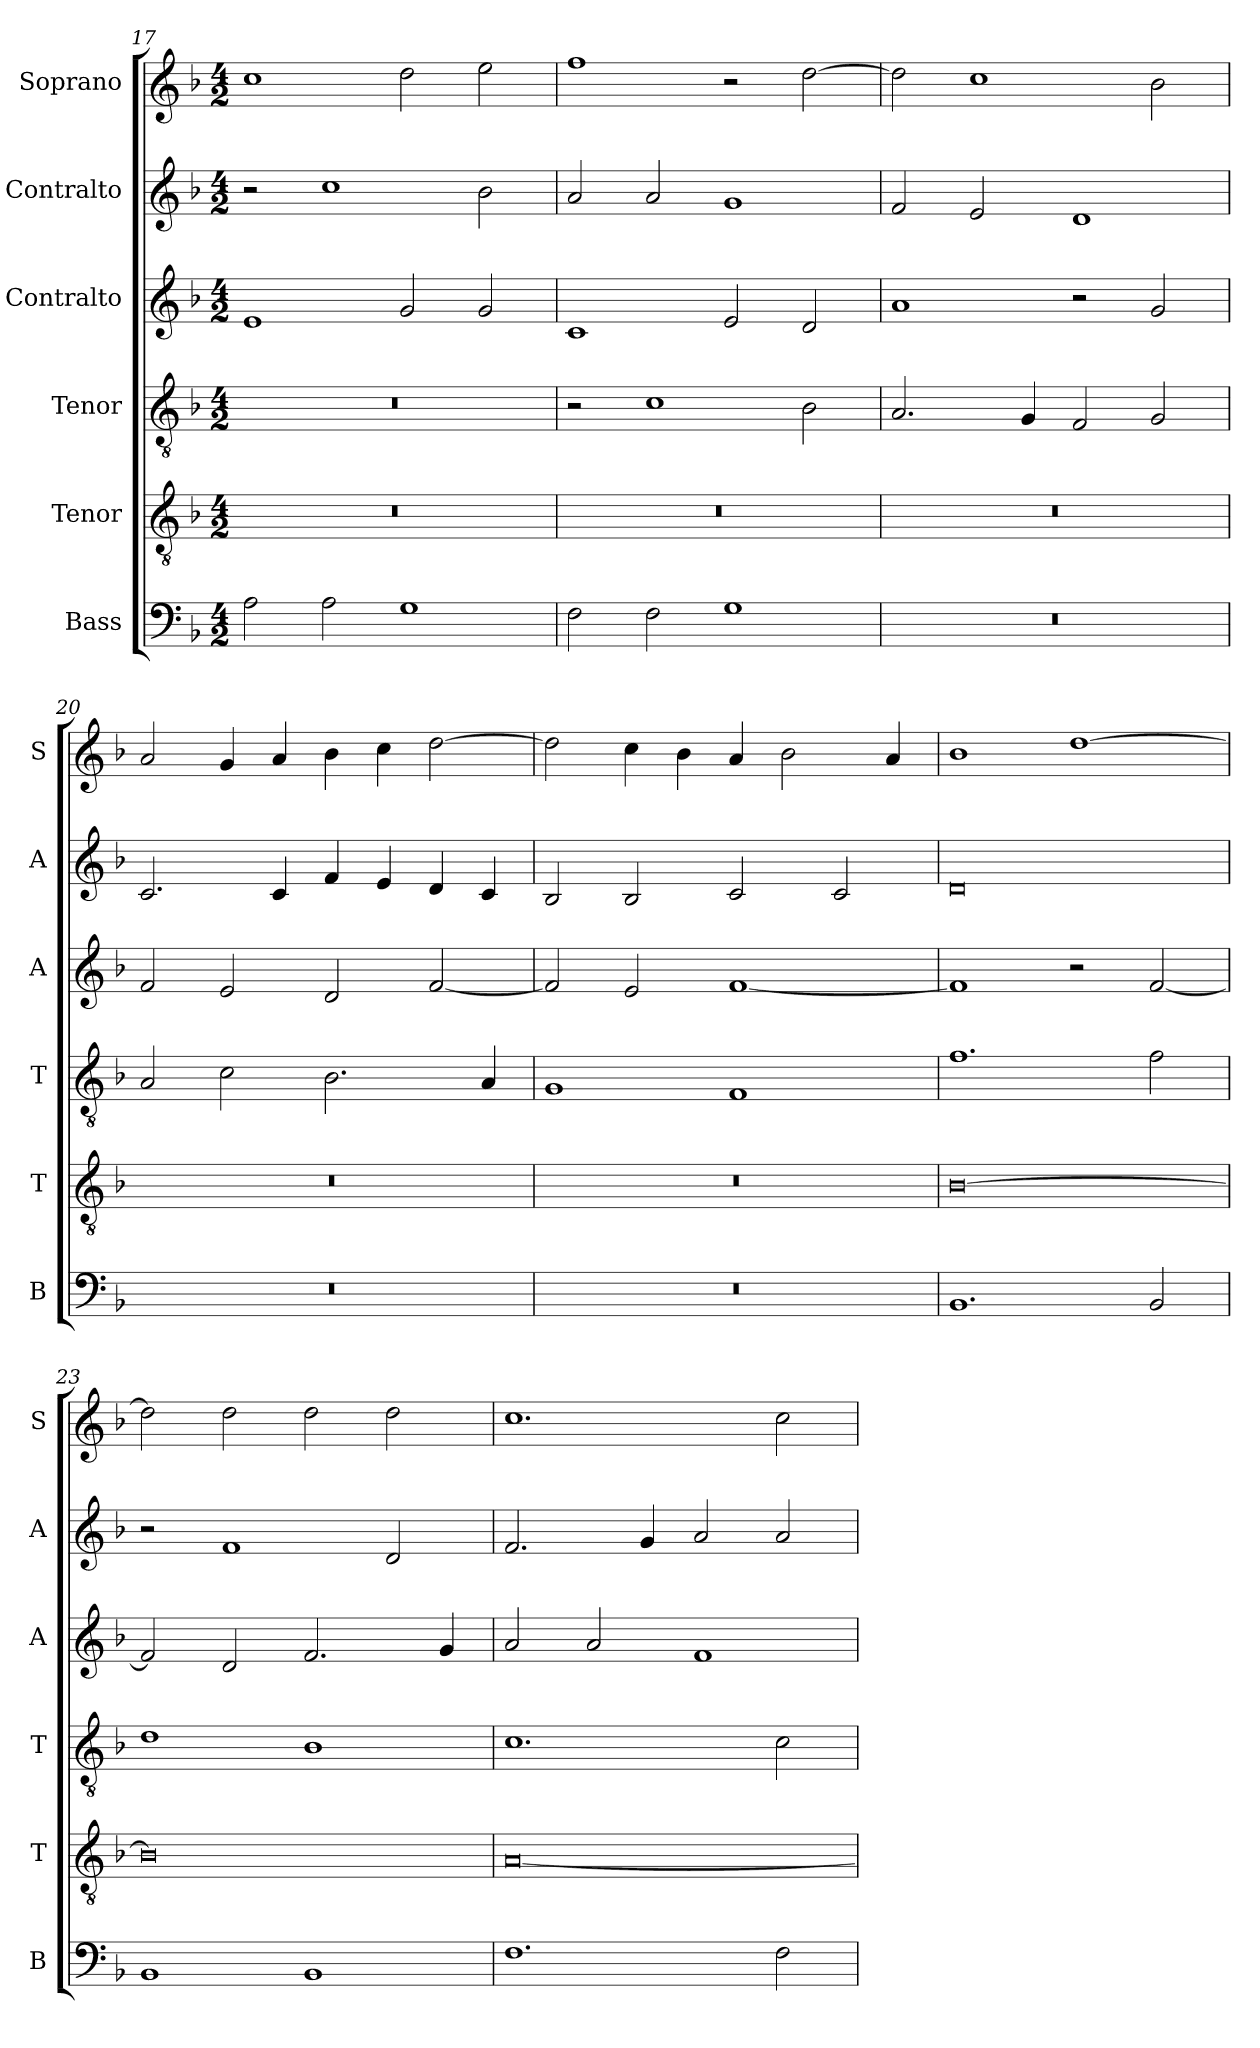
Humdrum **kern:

**kern	**kern	**kern	**kern	**kern	**kern
*part6	*part5	*part4	*part3	*part2	*part1
*staff6	*staff5	*staff4	*staff3	*staff2	*staff1
*I"Bass	*I"Tenor	*I"Tenor	*I"Contralto	*I"Contralto	*I"Soprano
*I'B	*I'T	*I'T	*I'A	*I'A	*I'S
*clefF4	*clefGv2	*clefGv2	*clefG2	*clefG2	*clefG2
*k[b-]	*k[b-]	*k[b-]	*k[b-]	*k[b-]	*k[b-]
*F:ion	*F:ion	*F:ion	*F:ion	*F:ion	*F:ion
*M4/2	*M4/2	*M4/2	*M4/2	*M4/2	*M4/2
=17	=17	=17	=17	=17	=17
2A	0r	0r	1e	2r	1cc
2A	.	.	.	1cc	.
1G	.	.	2g	.	2dd
.	.	.	2g	2b-	2ee
=18	=18	=18	=18	=18	=18
2F	0r	2r	1c	2a	1ff
2F	.	1c	.	2a	.
1G	.	.	2e	1g	2r
.	.	2B-	2d	.	[2dd
=19	=19	=19	=19	=19	=19
0r	0r	2.A	1a	2f	2dd]
.	.	.	.	2e	1cc
.	.	4G	.	.	.
.	.	2F	2r	1d	.
.	.	2G	2g	.	2b-
=20	=20	=20	=20	=20	=20
0r	0r	2A	2f	2.c	2a
.	.	2c	2e	.	4g
.	.	.	.	4c	4a
.	.	2.B-	2d	4f	4b-
.	.	.	.	4e	4cc
.	.	.	[2f	4d	[2dd
.	.	4A	.	4c	.
=21	=21	=21	=21	=21	=21
0r	0r	1G	2f]	2B-	2dd]
.	.	.	2e	2B-	4cc
.	.	.	.	.	4b-
.	.	1F	[1f	2c	4a
.	.	.	.	.	2b-
.	.	.	.	2c	.
.	.	.	.	.	4a
=22	=22	=22	=22	=22	=22
1.BB-	[0B-	1.f	1f]	0d	1b-
.	.	.	2r	.	[1dd
2BB-	.	2f	[2f	.	.
=23	=23	=23	=23	=23	=23
1BB-	0B-]	1d	2f]	2r	2dd]
.	.	.	2d	1f	2dd
1BB-	.	1B-	2.f	.	2dd
.	.	.	.	2d	2dd
.	.	.	4g	.	.
=24	=24	=24	=24	=24	=24
1.F	[0A	1.c	2a	2.f	1.cc
.	.	.	2a	.	.
.	.	.	.	4g	.
.	.	.	1f	2a	.
2F	.	2c	.	2a	2cc
=	=	=	=	=	=
*-	*-	*-	*-	*-	*-
